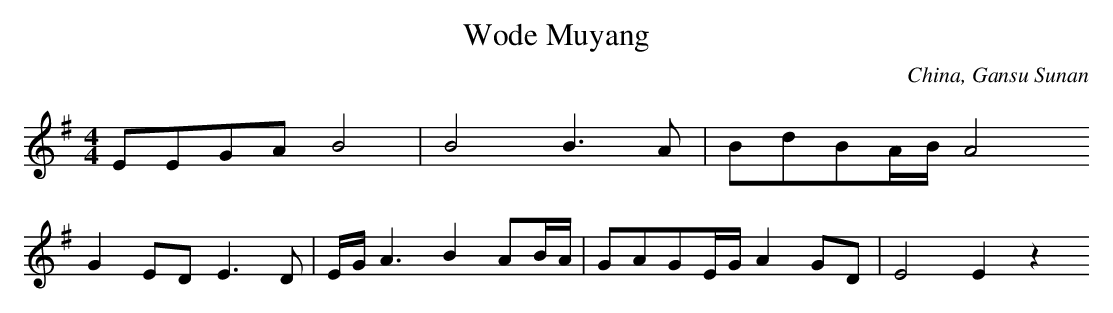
X:1
T: Wode Muyang
O: China, Gansu Sunan
M: 4/4
L: 1/16
K: G
E2E2G2A2B8 | B8B6A2 | B2d2B2ABA8
G4E2D2E6D2 | EGA6B4A2BA | G2A2G2EGA4G2D2 | E8E4z4
